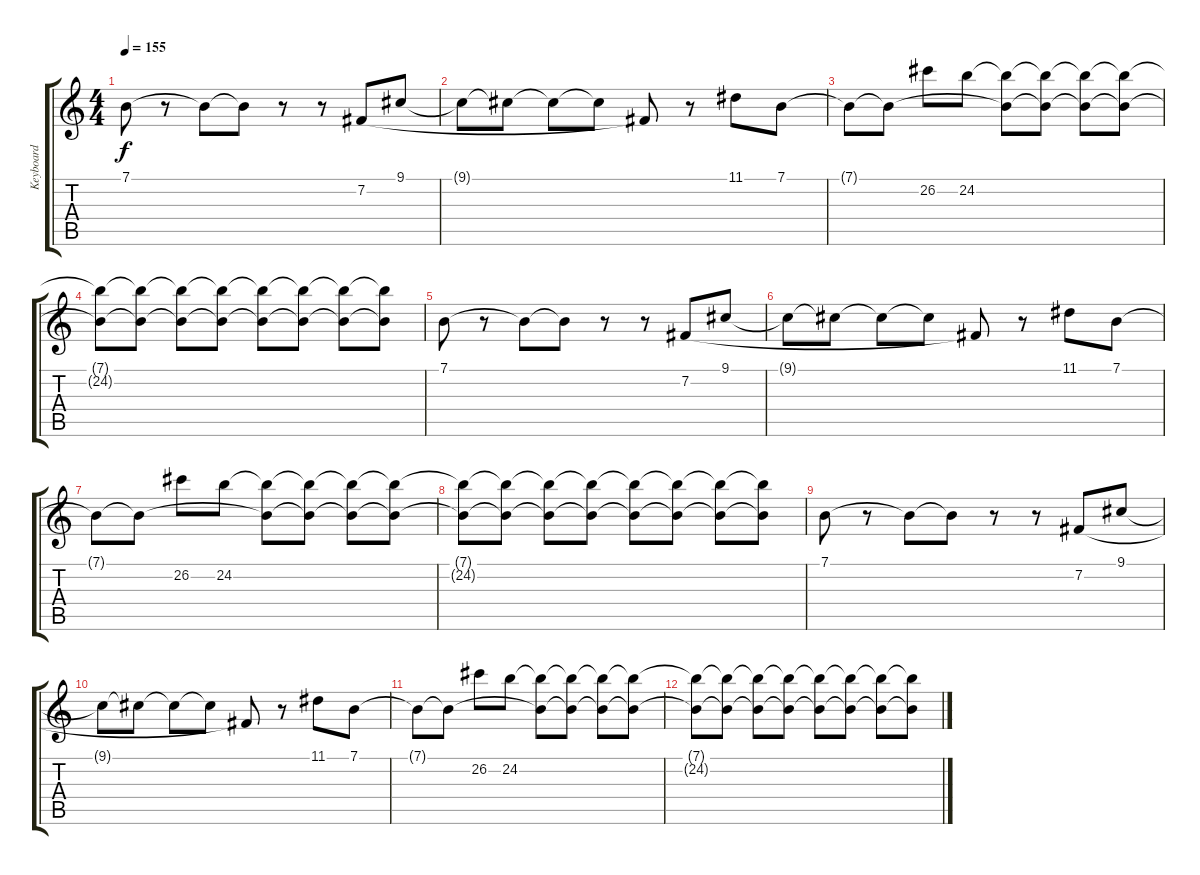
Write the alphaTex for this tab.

\track ("Keyboard" "Keyboard") {instrument electricpiano1}
\staff {score tabs}
\tuning (E4 B3 G3 D3 A2 E2) {hide}
\ts (4 4)
\tempo 155
\clef g2
\ks c
7.1.8{dy f} r.8 7.1{t}.8 7.1{t}.8 r.8 r.8 7.2.8 9.1.8 |
9.1{t}.8 9.1{t}.8 9.1{t}.8 9.1{t}.8 7.2{t}.8 r.8 11.1.8 7.1.8 |
7.1{t}.8 7.1{t}.8 26.2.8 24.2.8 (7.1{t} 24.2{t}).8 (7.1{t} 24.2{t}).8 (7.1{t} 24.2{t}).8 (7.1{t} 24.2{t}).8 |
(7.1{t} 24.2{t}).8 (7.1{t} 24.2{t}).8 (7.1{t} 24.2{t}).8 (7.1{t} 24.2{t}).8 (7.1{t} 24.2{t}).8 (7.1{t} 24.2{t}).8 (7.1{t} 24.2{t}).8 (7.1{t} 24.2{t}).8 |
7.1.8 r.8 7.1{t}.8 7.1{t}.8 r.8 r.8 7.2.8 9.1.8 |
9.1{t}.8 9.1{t}.8 9.1{t}.8 9.1{t}.8 7.2{t}.8 r.8 11.1.8 7.1.8 |
7.1{t}.8 7.1{t}.8 26.2.8 24.2.8 (7.1{t} 24.2{t}).8 (7.1{t} 24.2{t}).8 (7.1{t} 24.2{t}).8 (7.1{t} 24.2{t}).8 |
(7.1{t} 24.2{t}).8 (7.1{t} 24.2{t}).8 (7.1{t} 24.2{t}).8 (7.1{t} 24.2{t}).8 (7.1{t} 24.2{t}).8 (7.1{t} 24.2{t}).8 (7.1{t} 24.2{t}).8 (7.1{t} 24.2{t}).8 |
7.1.8 r.8 7.1{t}.8 7.1{t}.8 r.8 r.8 7.2.8 9.1.8 |
9.1{t}.8 9.1{t}.8 9.1{t}.8 9.1{t}.8 7.2{t}.8 r.8 11.1.8 7.1.8 |
7.1{t}.8 7.1{t}.8 26.2.8 24.2.8 (7.1{t} 24.2{t}).8 (7.1{t} 24.2{t}).8 (7.1{t} 24.2{t}).8 (7.1{t} 24.2{t}).8 |
(7.1{t} 24.2{t}).8 (7.1{t} 24.2{t}).8 (7.1{t} 24.2{t}).8 (7.1{t} 24.2{t}).8 (7.1{t} 24.2{t}).8 (7.1{t} 24.2{t}).8 (7.1{t} 24.2{t}).8 (7.1{t} 24.2{t}).8
